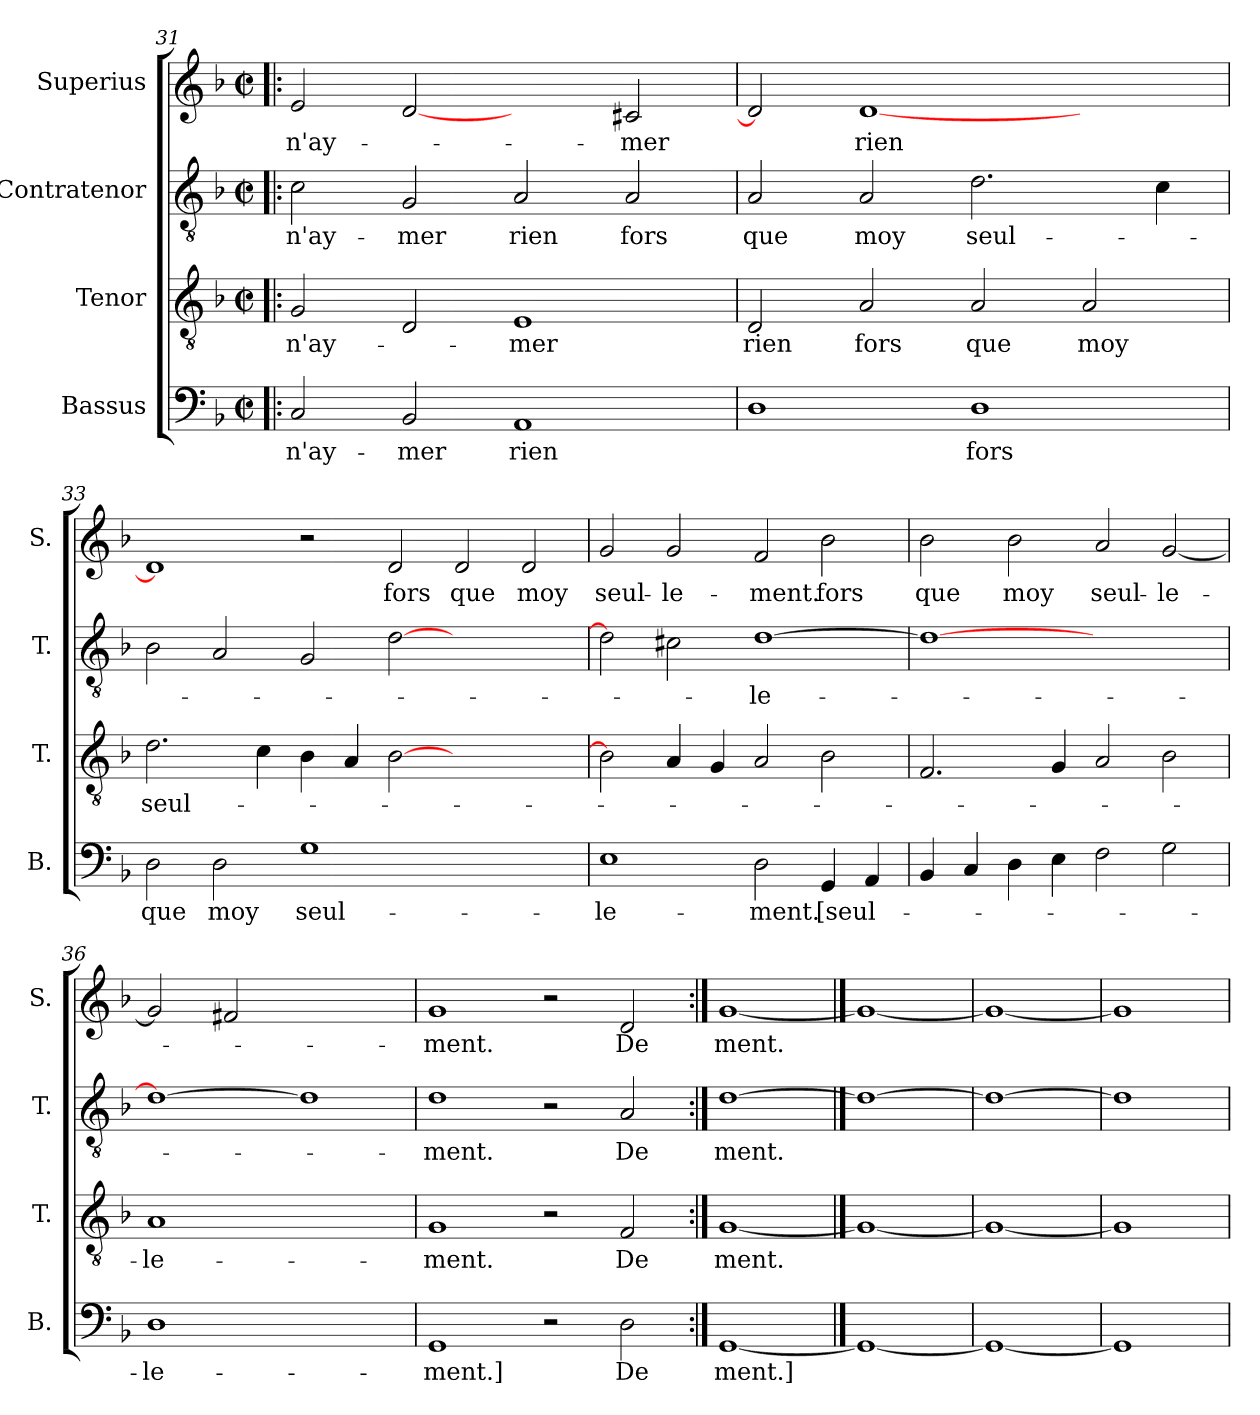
**kern	**text	**kern	**text	**kern	**text	**kern	**text
*part4	*part4	*part3	*part3	*part2	*part2	*part1	*part1
*staff4	*staff4	*staff3	*staff3	*staff2	*staff2	*staff1	*staff1
*I"Bassus	*	*I"Tenor	*	*I"Contratenor	*	*I"Superius	*
*I'B.	*	*I'T.	*	*I'T.	*	*I'S.	*
*clefF4	*	*clefGv2	*	*clefGv2	*	*clefG2	*
*k[b-]	*	*k[b-]	*	*k[b-]	*	*k[b-]	*
*F:	*	*F:	*	*F:	*	*F:	*
*M2/2	*	*M2/2	*	*M2/2	*	*M2/2	*
*met(c|)	*	*met(c|)	*	*met(c|)	*	*met(c|)	*
=31!|:	=31!|:	=31!|:	=31!|:	=31!|:	=31!|:	=31!|:	=31!|:
2C/	n'ay-	2G/	n'ay-	2c\	n'ay-	2e/	n'ay-
2BB-/	-mer	2D/	.	2G/	-mer	[2d/	.
1AA/	rien	1E/	-mer	2A/	rien	2ryy	.
.	.	.	.	2A/	fors	2c#X/	-mer
=32	=32	=32	=32	=32	=32	=32	=32
1D\	.	2D/	rien	2A/	que	2d/]	.
.	.	2A/	fors	2A/	moy	[1d/	rien
1D\	fors	2A/	que	2.d\	seul-	.	.
.	.	2A/	moy	.	.	2ryy	.
.	.	.	.	4c\	.	.	.
!!LO:LB:g=z
=33	=33	=33	=33	=33	=33	=33	=33
2D\	que	2.d\	seul-	2B-\	.	1d/]	.
2D\	moy	.	.	2A/	.	.	.
.	.	4c\	.	.	.	.	.
1G\	seul-	4B-\	.	2G/	.	2r	.
.	.	4A/	.	.	.	.	.
.	.	[2B-\	.	[2d\	.	2d/	fors
1ryy	.	1ryy	.	1ryy	.	2d/	que
.	.	.	.	.	.	2d/	moy
=34	=34	=34	=34	=34	=34	=34	=34
1E\	-le-	2B-\]	.	2d\]	.	2g/	seul-
.	.	4A/	.	2c#X\	.	2g/	-le-
.	.	4G/	.	.	.	.	.
2D\	-ment.	2A/	.	[1d\	-le-	2f/	-ment.
4GG/	[seul-	2B-\	.	.	.	2b-\	fors
4AA/	.	.	.	.	.	.	.
=35	=35	=35	=35	=35	=35	=35	=35
4BB-/	.	2.F/	.	1d\_	.	2b-\	que
4C/	.	.	.	.	.	.	.
4D\	.	.	.	.	.	2b-\	moy
4E\	.	4G/	.	.	.	.	.
2F\	.	2A/	.	1ryy	.	2a/	seul-
2G\	.	2B-\	.	.	.	[2g/	-le-
=36	=36	=36	=36	=36	=36	=36	=36
1D\	-le-	1A/	-le-	1d\_	.	2g/]	.
.	.	.	.	.	.	2f#X/	.
1ryy	.	1ryy	.	1d\]	.	1ryy	.
=37	=37	=37	=37	=37	=37	=37	=37
1GG/	-ment.]	1G/	-ment.	1d\	-ment.	1g/	-ment.
2r	.	2r	.	2r	.	2r	.
2D\	De	2F/	De	2A/	De	2d/	De
=38:|!	=38:|!	=38:|!	=38:|!	=38:|!	=38:|!	=38:|!	=38:|!
[1GG/	ment.]	[1G/	ment.	[1d\	ment.	[1g/	ment.
==39	==39	==39	==39	==39	==39	==39	==39
1GG/_	.	1G/_	.	1d\_	.	1g/_	.
=40	=40	=40	=40	=40	=40	=40	=40
1GG/_	.	1G/_	.	1d\_	.	1g/_	.
=41	=41	=41	=41	=41	=41	=41	=41
1GG/]	.	1G/]	.	1d\]	.	1g/]	.
=	=	=	=	=	=	=	=
*-	*-	*-	*-	*-	*-	*-	*-
